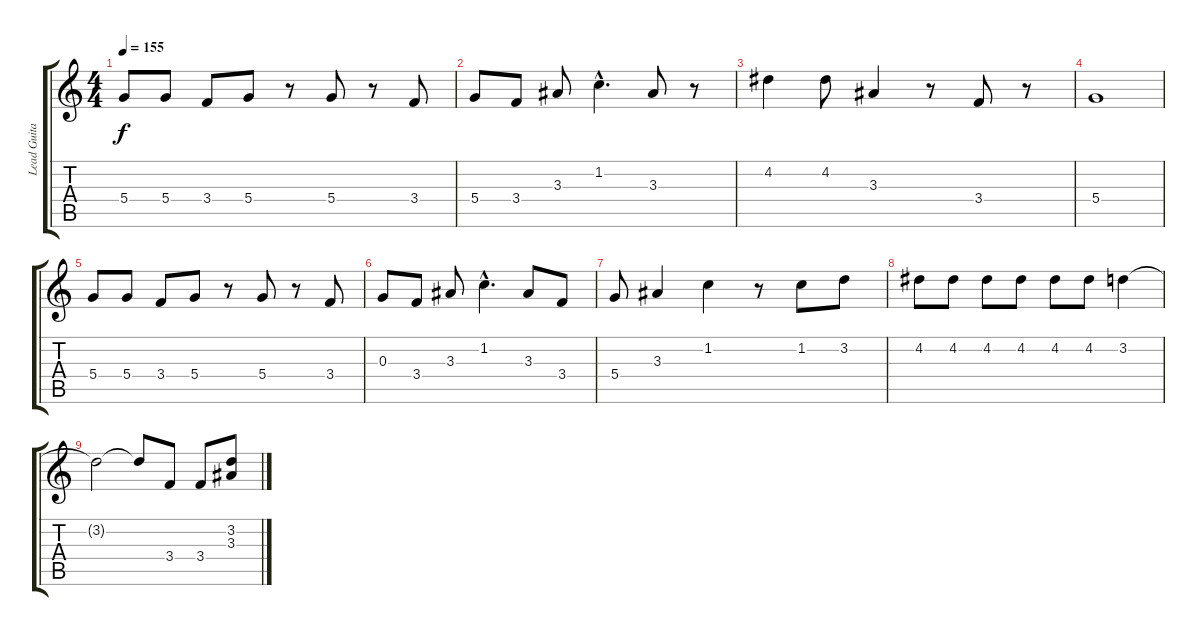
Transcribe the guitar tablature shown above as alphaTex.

\track ("Lead Guitar" "Lead Guita") {instrument distortionguitar}
\staff {score tabs}
\tuning (E4 B3 G3 D3 A2 E2) {hide}
\ts (4 4)
\tempo 155
\clef g2
\ks c
5.4.8{dy f} 5.4.8 3.4.8 5.4.8 r.8 5.4.8 r.8 3.4.8 |
5.4.8 3.4.8 3.3.8 1.2{hac}.4{d} 3.3.8 r.8 |
4.2.4 4.2.8 3.3.4 r.8 3.4.8 r.8 |
5.4.1 |
5.4.8 5.4.8 3.4.8 5.4.8 r.8 5.4.8 r.8 3.4.8 |
0.3.8 3.4.8 3.3.8 1.2{hac}.4{d} 3.3.8 3.4.8 |
5.4.8 3.3.4 1.2.4 r.8 1.2.8 3.2.8 |
4.2.8 4.2.8 4.2.8 4.2.8 4.2.8 4.2.8 3.2.4 |
3.2{t}.2 3.2{t}.8 3.4.8 3.4.8 (3.2 3.3).8
